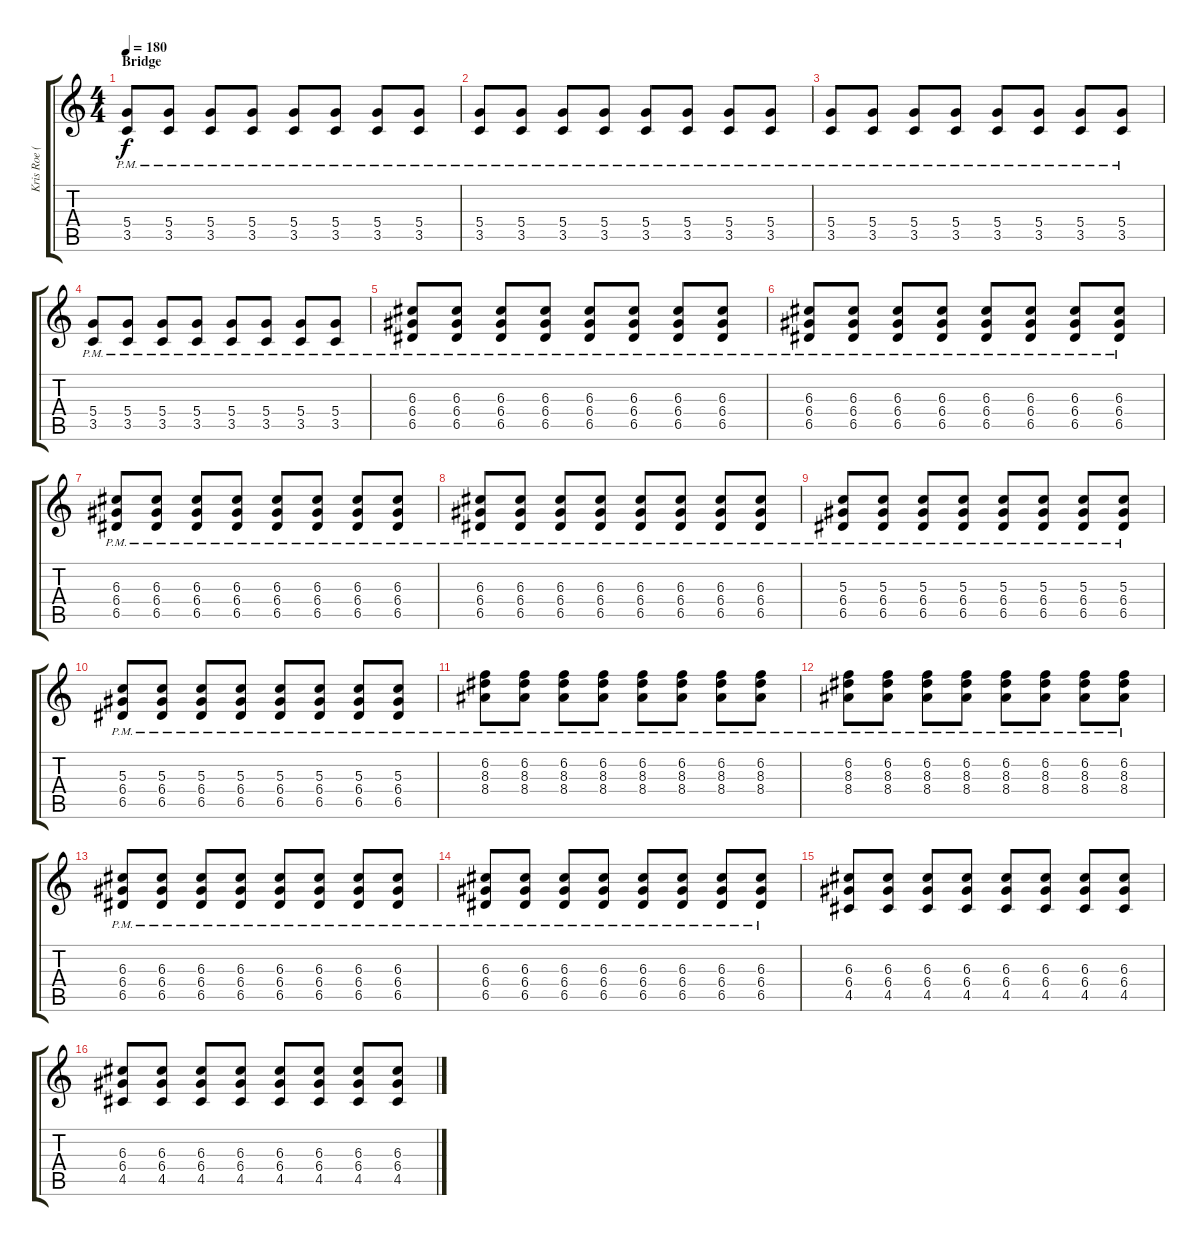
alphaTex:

\track ("Kris Roe (Rythm gtr)" "Kris Roe (") {instrument overdrivenguitar}
\staff {score tabs}
\tuning (E4 B3 G3 D3 A2 E2) {hide}
\ts (4 4)
\section ("" "Bridge")
\tempo 180
\clef g2
\ks c
(5.4{pm} 3.5{pm}).8{dy f} (5.4{pm} 3.5{pm}).8 (5.4{pm} 3.5{pm}).8 (5.4{pm} 3.5{pm}).8 (5.4{pm} 3.5{pm}).8 (5.4{pm} 3.5{pm}).8 (5.4{pm} 3.5{pm}).8 (5.4{pm} 3.5{pm}).8 |
(5.4{pm} 3.5{pm}).8 (5.4{pm} 3.5{pm}).8 (5.4{pm} 3.5{pm}).8 (5.4{pm} 3.5{pm}).8 (5.4{pm} 3.5{pm}).8 (5.4{pm} 3.5{pm}).8 (5.4{pm} 3.5{pm}).8 (5.4{pm} 3.5{pm}).8 |
(5.4{pm} 3.5{pm}).8 (5.4{pm} 3.5{pm}).8 (5.4{pm} 3.5{pm}).8 (5.4{pm} 3.5{pm}).8 (5.4{pm} 3.5{pm}).8 (5.4{pm} 3.5{pm}).8 (5.4{pm} 3.5{pm}).8 (5.4{pm} 3.5{pm}).8 |
(5.4{pm} 3.5{pm}).8 (5.4{pm} 3.5{pm}).8 (5.4{pm} 3.5{pm}).8 (5.4{pm} 3.5{pm}).8 (5.4{pm} 3.5{pm}).8 (5.4{pm} 3.5{pm}).8 (5.4{pm} 3.5{pm}).8 (5.4{pm} 3.5{pm}).8 |
(6.3{pm} 6.4{pm} 6.5{pm}).8 (6.3{pm} 6.4{pm} 6.5{pm}).8 (6.3{pm} 6.4{pm} 6.5{pm}).8 (6.3{pm} 6.4{pm} 6.5{pm}).8 (6.3{pm} 6.4{pm} 6.5{pm}).8 (6.3{pm} 6.4{pm} 6.5{pm}).8 (6.3{pm} 6.4{pm} 6.5{pm}).8 (6.3{pm} 6.4{pm} 6.5{pm}).8 |
(6.3{pm} 6.4{pm} 6.5{pm}).8 (6.3{pm} 6.4{pm} 6.5{pm}).8 (6.3{pm} 6.4{pm} 6.5{pm}).8 (6.3{pm} 6.4{pm} 6.5{pm}).8 (6.3{pm} 6.4{pm} 6.5{pm}).8 (6.3{pm} 6.4{pm} 6.5{pm}).8 (6.3{pm} 6.4{pm} 6.5{pm}).8 (6.3{pm} 6.4{pm} 6.5{pm}).8 |
(6.3{pm} 6.4{pm} 6.5{pm}).8 (6.3{pm} 6.4{pm} 6.5{pm}).8 (6.3{pm} 6.4{pm} 6.5{pm}).8 (6.3{pm} 6.4{pm} 6.5{pm}).8 (6.3{pm} 6.4{pm} 6.5{pm}).8 (6.3{pm} 6.4{pm} 6.5{pm}).8 (6.3{pm} 6.4{pm} 6.5{pm}).8 (6.3{pm} 6.4{pm} 6.5{pm}).8 |
(6.3{pm} 6.4{pm} 6.5{pm}).8 (6.3{pm} 6.4{pm} 6.5{pm}).8 (6.3{pm} 6.4{pm} 6.5{pm}).8 (6.3{pm} 6.4{pm} 6.5{pm}).8 (6.3{pm} 6.4{pm} 6.5{pm}).8 (6.3{pm} 6.4{pm} 6.5{pm}).8 (6.3{pm} 6.4{pm} 6.5{pm}).8 (6.3{pm} 6.4{pm} 6.5{pm}).8 |
(5.3{pm} 6.4{pm} 6.5{pm}).8 (5.3{pm} 6.4{pm} 6.5{pm}).8 (5.3{pm} 6.4{pm} 6.5{pm}).8 (5.3{pm} 6.4{pm} 6.5{pm}).8 (5.3{pm} 6.4{pm} 6.5{pm}).8 (5.3{pm} 6.4{pm} 6.5{pm}).8 (5.3{pm} 6.4{pm} 6.5{pm}).8 (5.3{pm} 6.4{pm} 6.5{pm}).8 |
(5.3{pm} 6.4{pm} 6.5{pm}).8 (5.3{pm} 6.4{pm} 6.5{pm}).8 (5.3{pm} 6.4{pm} 6.5{pm}).8 (5.3{pm} 6.4{pm} 6.5{pm}).8 (5.3{pm} 6.4{pm} 6.5{pm}).8 (5.3{pm} 6.4{pm} 6.5{pm}).8 (5.3{pm} 6.4{pm} 6.5{pm}).8 (5.3{pm} 6.4{pm} 6.5{pm}).8 |
(6.2{pm} 8.3{pm} 8.4{pm}).8 (6.2{pm} 8.3{pm} 8.4{pm}).8 (6.2{pm} 8.3{pm} 8.4{pm}).8 (6.2{pm} 8.3{pm} 8.4{pm}).8 (6.2{pm} 8.3{pm} 8.4{pm}).8 (6.2{pm} 8.3{pm} 8.4{pm}).8 (6.2{pm} 8.3{pm} 8.4{pm}).8 (6.2{pm} 8.3{pm} 8.4{pm}).8 |
(6.2{pm} 8.3{pm} 8.4{pm}).8 (6.2{pm} 8.3{pm} 8.4{pm}).8 (6.2{pm} 8.3{pm} 8.4{pm}).8 (6.2{pm} 8.3{pm} 8.4{pm}).8 (6.2{pm} 8.3{pm} 8.4{pm}).8 (6.2{pm} 8.3{pm} 8.4{pm}).8 (6.2{pm} 8.3{pm} 8.4{pm}).8 (6.2{pm} 8.3{pm} 8.4{pm}).8 |
(6.3{pm} 6.4{pm} 6.5{pm}).8 (6.3{pm} 6.4{pm} 6.5{pm}).8 (6.3{pm} 6.4{pm} 6.5{pm}).8 (6.3{pm} 6.4{pm} 6.5{pm}).8 (6.3{pm} 6.4{pm} 6.5{pm}).8 (6.3{pm} 6.4{pm} 6.5{pm}).8 (6.3{pm} 6.4{pm} 6.5{pm}).8 (6.3{pm} 6.4{pm} 6.5{pm}).8 |
(6.3{pm} 6.4{pm} 6.5{pm}).8 (6.3{pm} 6.4{pm} 6.5{pm}).8 (6.3{pm} 6.4{pm} 6.5{pm}).8 (6.3{pm} 6.4{pm} 6.5{pm}).8 (6.3{pm} 6.4{pm} 6.5{pm}).8 (6.3{pm} 6.4{pm} 6.5{pm}).8 (6.3{pm} 6.4{pm} 6.5{pm}).8 (6.3{pm} 6.4{pm} 6.5{pm}).8 |
(6.3 6.4 4.5).8 (6.3 6.4 4.5).8 (6.3 6.4 4.5).8 (6.3 6.4 4.5).8 (6.3 6.4 4.5).8 (6.3 6.4 4.5).8 (6.3 6.4 4.5).8 (6.3 6.4 4.5).8 |
(6.3 6.4 4.5).8 (6.3 6.4 4.5).8 (6.3 6.4 4.5).8 (6.3 6.4 4.5).8 (6.3 6.4 4.5).8 (6.3 6.4 4.5).8 (6.3 6.4 4.5).8 (6.3 6.4 4.5).8
